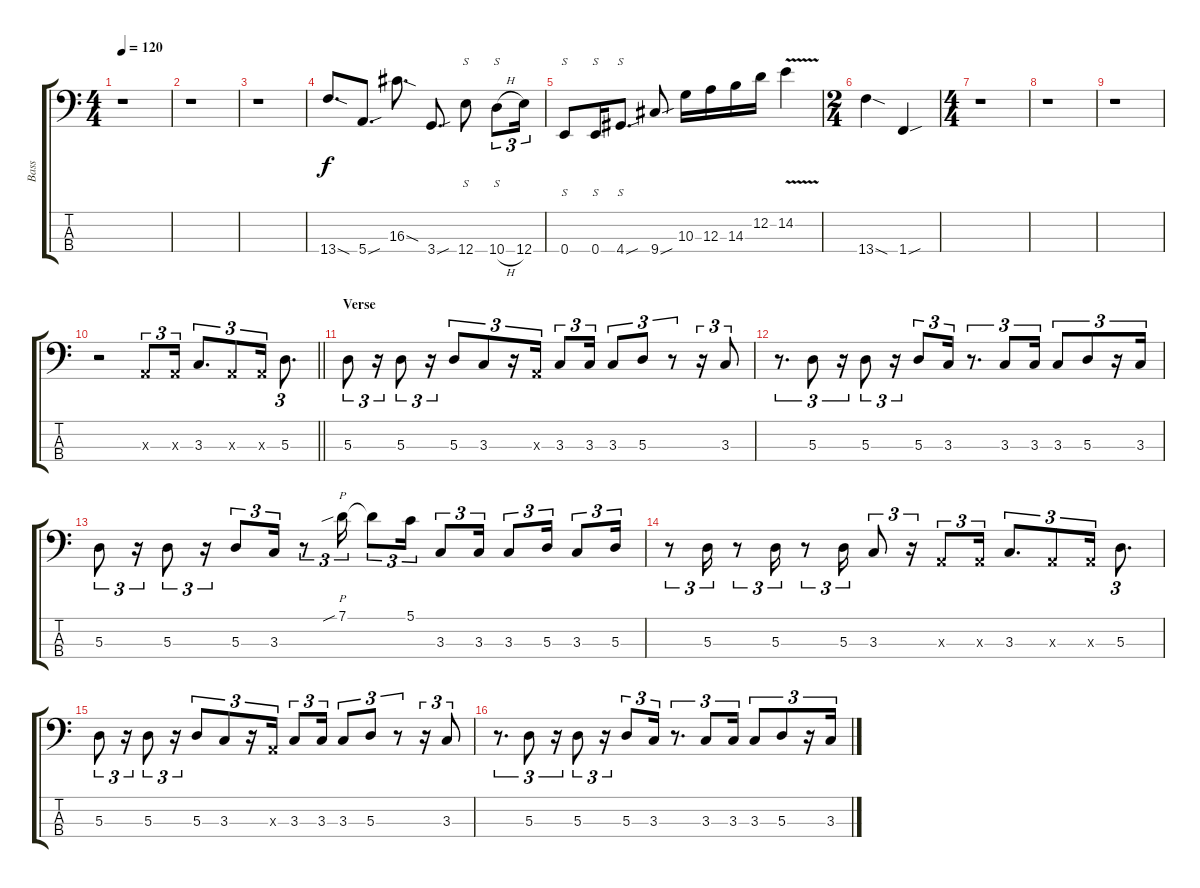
\track ("Bass" "Bass") {instrument electricbassfinger}
\staff {score tabs}
\tuning (G2 D2 A1 E1) {hide}
\ts (4 4)
\tempo 120
\clef f4
\ks c
r.1{dy f} |
r.1 |
r.1 |
13.4{sod}.8{d} 5.4{sou}.8{d} 16.3{sod}.8{d} 3.4{sou}.8{d} 12.4.8{s} 10.4{h}.8{s tu (3 2)} 12.4.16{tu (3 2)} |
0.4.8{s} 0.4.16{s} 4.4{sou}.8{s d} 9.4{sou}.8 10.3.16 12.3.16 14.3.16 12.2.16 14.2{v}.4 |
\ts (2 4)
13.4{sod}.4 1.4{sou}.4 |
\ts (4 4)
r.1 |
r.1 |
r.1 |
\barLineRight lightlight
r.2 0.3{x}.8{tu (3 2)} 0.3{x}.16{tu (3 2)} 3.3.8{d tu (3 2)} 0.3{x}.8{tu (3 2)} 0.3{x}.16{tu (3 2)} 5.3.8{d tu (3 2)} |
\section ("" "Verse")
5.3.8{tu (3 2)} r.16{tu (3 2)} 5.3.8{tu (3 2)} r.16{tu (3 2)} 5.3.8{tu (3 2)} 3.3.8{tu (3 2)} r.16{tu (3 2)} 0.3{x}.16{tu (3 2)} 3.3.8{tu (3 2)} 3.3.16{tu (3 2)} 3.3.8{tu (3 2)} 5.3.8{tu (3 2)} r.8{tu (3 2)} r.16{tu (3 2)} 3.3.8{tu (3 2)} |
r.8{d tu (3 2)} 5.3.8{tu (3 2)} r.16{tu (3 2)} 5.3.8{tu (3 2)} r.16{tu (3 2)} 5.3.8{tu (3 2)} 3.3.16{tu (3 2)} r.8{d tu (3 2)} 3.3.8{tu (3 2)} 3.3.16{tu (3 2)} 3.3.8{tu (3 2)} 5.3.8{tu (3 2)} r.16{tu (3 2)} 3.3.16{tu (3 2)} |
5.3.8{tu (3 2)} r.16{tu (3 2)} 5.3.8{tu (3 2)} r.16{tu (3 2)} 5.3.8{tu (3 2)} 3.3.16{tu (3 2)} r.8{tu (3 2)} 7.1{sib}.16{p tu (3 2)} 7.1{t}.8{tu (3 2)} 5.1.16{tu (3 2)} 3.3.8{tu (3 2)} 3.3.16{tu (3 2)} 3.3.8{tu (3 2)} 5.3.16{tu (3 2)} 3.3.8{tu (3 2)} 5.3.16{tu (3 2)} |
r.8{tu (3 2)} 5.3.16{tu (3 2)} r.8{tu (3 2)} 5.3.16{tu (3 2)} r.8{tu (3 2)} 5.3.16{tu (3 2)} 3.3.8{tu (3 2)} r.16{tu (3 2)} 0.3{x}.8{tu (3 2)} 0.3{x}.16{tu (3 2)} 3.3.8{d tu (3 2)} 0.3{x}.8{tu (3 2)} 0.3{x}.16{tu (3 2)} 5.3.8{d tu (3 2)} |
5.3.8{tu (3 2)} r.16{tu (3 2)} 5.3.8{tu (3 2)} r.16{tu (3 2)} 5.3.8{tu (3 2)} 3.3.8{tu (3 2)} r.16{tu (3 2)} 0.3{x}.16{tu (3 2)} 3.3.8{tu (3 2)} 3.3.16{tu (3 2)} 3.3.8{tu (3 2)} 5.3.8{tu (3 2)} r.8{tu (3 2)} r.16{tu (3 2)} 3.3.8{tu (3 2)} |
r.8{d tu (3 2)} 5.3.8{tu (3 2)} r.16{tu (3 2)} 5.3.8{tu (3 2)} r.16{tu (3 2)} 5.3.8{tu (3 2)} 3.3.16{tu (3 2)} r.8{d tu (3 2)} 3.3.8{tu (3 2)} 3.3.16{tu (3 2)} 3.3.8{tu (3 2)} 5.3.8{tu (3 2)} r.16{tu (3 2)} 3.3.16{tu (3 2)}
